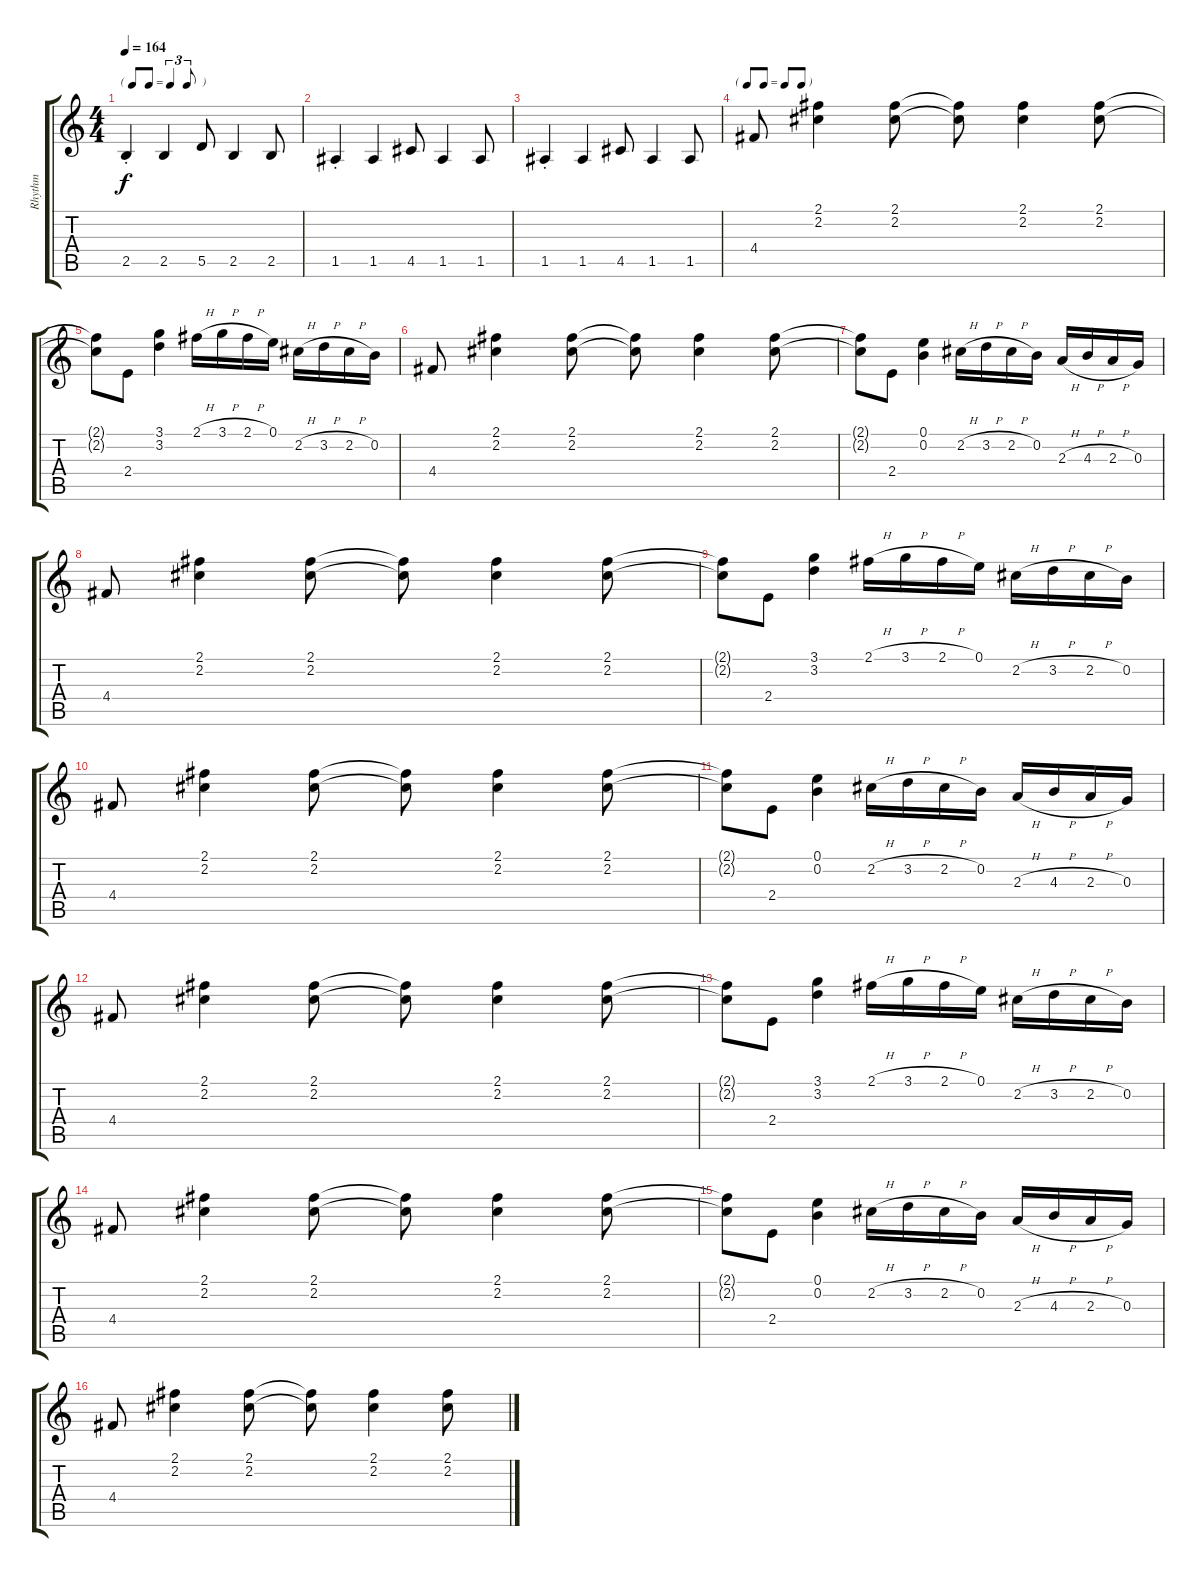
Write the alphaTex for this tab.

\track ("Rhythm" "Rhythm") {instrument electricguitarclean}
\staff {score tabs}
\tuning (E4 B3 G3 D3 A2 E2) {hide}
\ts (4 4)
\tf triplet8th
\tempo 164
\clef g2
\ks c
2.5{st}.4{dy f} 2.5.4 5.5.8 2.5.4 2.5.8 |
1.5{st}.4 1.5.4 4.5.8 1.5.4 1.5.8 |
1.5{st}.4 1.5.4 4.5.8 1.5.4 1.5.8 |
\tf none
4.4.8{instrument electricguitarclean} (2.1 2.2).4 (2.1 2.2).8 (2.1{t} 2.2{t}).8 (2.1 2.2).4 (2.1 2.2).8 |
(2.1{t} 2.2{t}).8 2.4.8 (3.1 3.2).4 2.1{h}.16 3.1{h}.16 2.1{h}.16 0.1.16 2.2{h}.16 3.2{h}.16 2.2{h}.16 0.2.16 |
4.4.8 (2.1 2.2).4 (2.1 2.2).8 (2.1{t} 2.2{t}).8 (2.1 2.2).4 (2.1 2.2).8 |
(2.1{t} 2.2{t}).8 2.4.8 (0.1 0.2).4 2.2{h}.16 3.2{h}.16 2.2{h}.16 0.2.16 2.3{h}.16 4.3{h}.16 2.3{h}.16 0.3.16 |
4.4.8 (2.1 2.2).4 (2.1 2.2).8 (2.1{t} 2.2{t}).8 (2.1 2.2).4 (2.1 2.2).8 |
(2.1{t} 2.2{t}).8 2.4.8 (3.1 3.2).4 2.1{h}.16 3.1{h}.16 2.1{h}.16 0.1.16 2.2{h}.16 3.2{h}.16 2.2{h}.16 0.2.16 |
4.4.8 (2.1 2.2).4 (2.1 2.2).8 (2.1{t} 2.2{t}).8 (2.1 2.2).4 (2.1 2.2).8 |
(2.1{t} 2.2{t}).8 2.4.8 (0.1 0.2).4 2.2{h}.16 3.2{h}.16 2.2{h}.16 0.2.16 2.3{h}.16 4.3{h}.16 2.3{h}.16 0.3.16 |
4.4.8 (2.1 2.2).4 (2.1 2.2).8 (2.1{t} 2.2{t}).8 (2.1 2.2).4 (2.1 2.2).8 |
(2.1{t} 2.2{t}).8 2.4.8 (3.1 3.2).4 2.1{h}.16 3.1{h}.16 2.1{h}.16 0.1.16 2.2{h}.16 3.2{h}.16 2.2{h}.16 0.2.16 |
4.4.8 (2.1 2.2).4 (2.1 2.2).8 (2.1{t} 2.2{t}).8 (2.1 2.2).4 (2.1 2.2).8 |
(2.1{t} 2.2{t}).8 2.4.8 (0.1 0.2).4 2.2{h}.16 3.2{h}.16 2.2{h}.16 0.2.16 2.3{h}.16 4.3{h}.16 2.3{h}.16 0.3.16 |
4.4.8 (2.1 2.2).4 (2.1 2.2).8 (2.1{t} 2.2{t}).8 (2.1 2.2).4 (2.1 2.2).8
